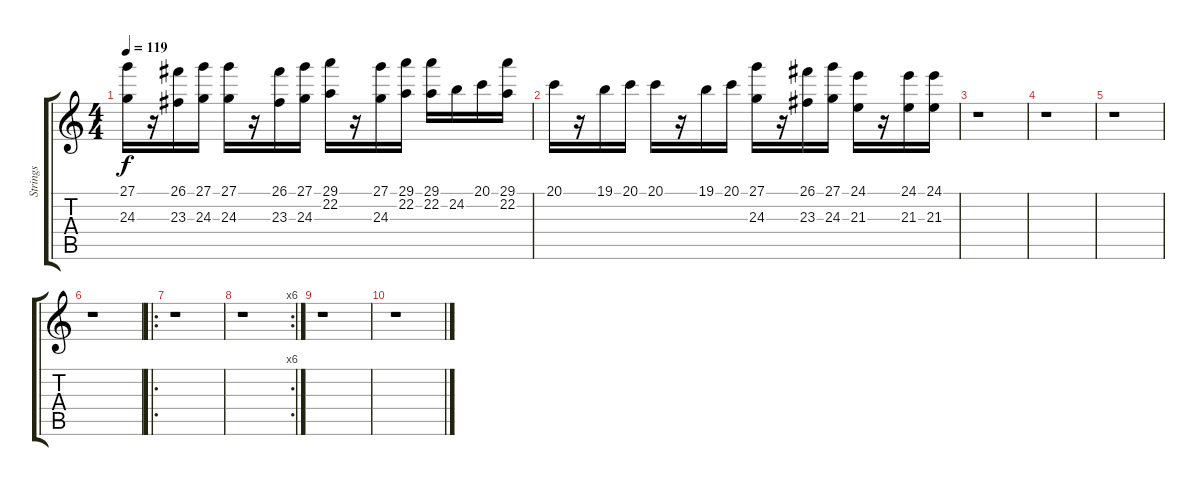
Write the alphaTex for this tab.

\track ("Strings" "Strings") {instrument stringensemble1}
\staff {score tabs}
\tuning (E4 B3 G3 D3 A2 E2) {hide}
\ts (4 4)
\tempo 119
\clef g2
\ks c
(27.1 24.3).16{dy f} r.16 (26.1 23.3).16 (27.1 24.3).16 (27.1 24.3).16 r.16 (26.1 23.3).16 (27.1 24.3).16 (29.1 22.2).16 r.16 (27.1 24.3).16 (29.1 22.2).16 (29.1 22.2).16 24.2.16 20.1.16 (29.1 22.2).16 |
20.1.16 r.16 19.1.16 20.1.16 20.1.16 r.16 19.1.16 20.1.16 (27.1 24.3).16 r.16 (26.1 23.3).16 (27.1 24.3).16 (24.1 21.3).16 r.16 (24.1 21.3).16 (24.1 21.3).16 |
r.1 |
r.1 |
r.1 |
r.1 |
\ro
r.1 |
\rc 6
r.1 |
r.1 |
r.1
